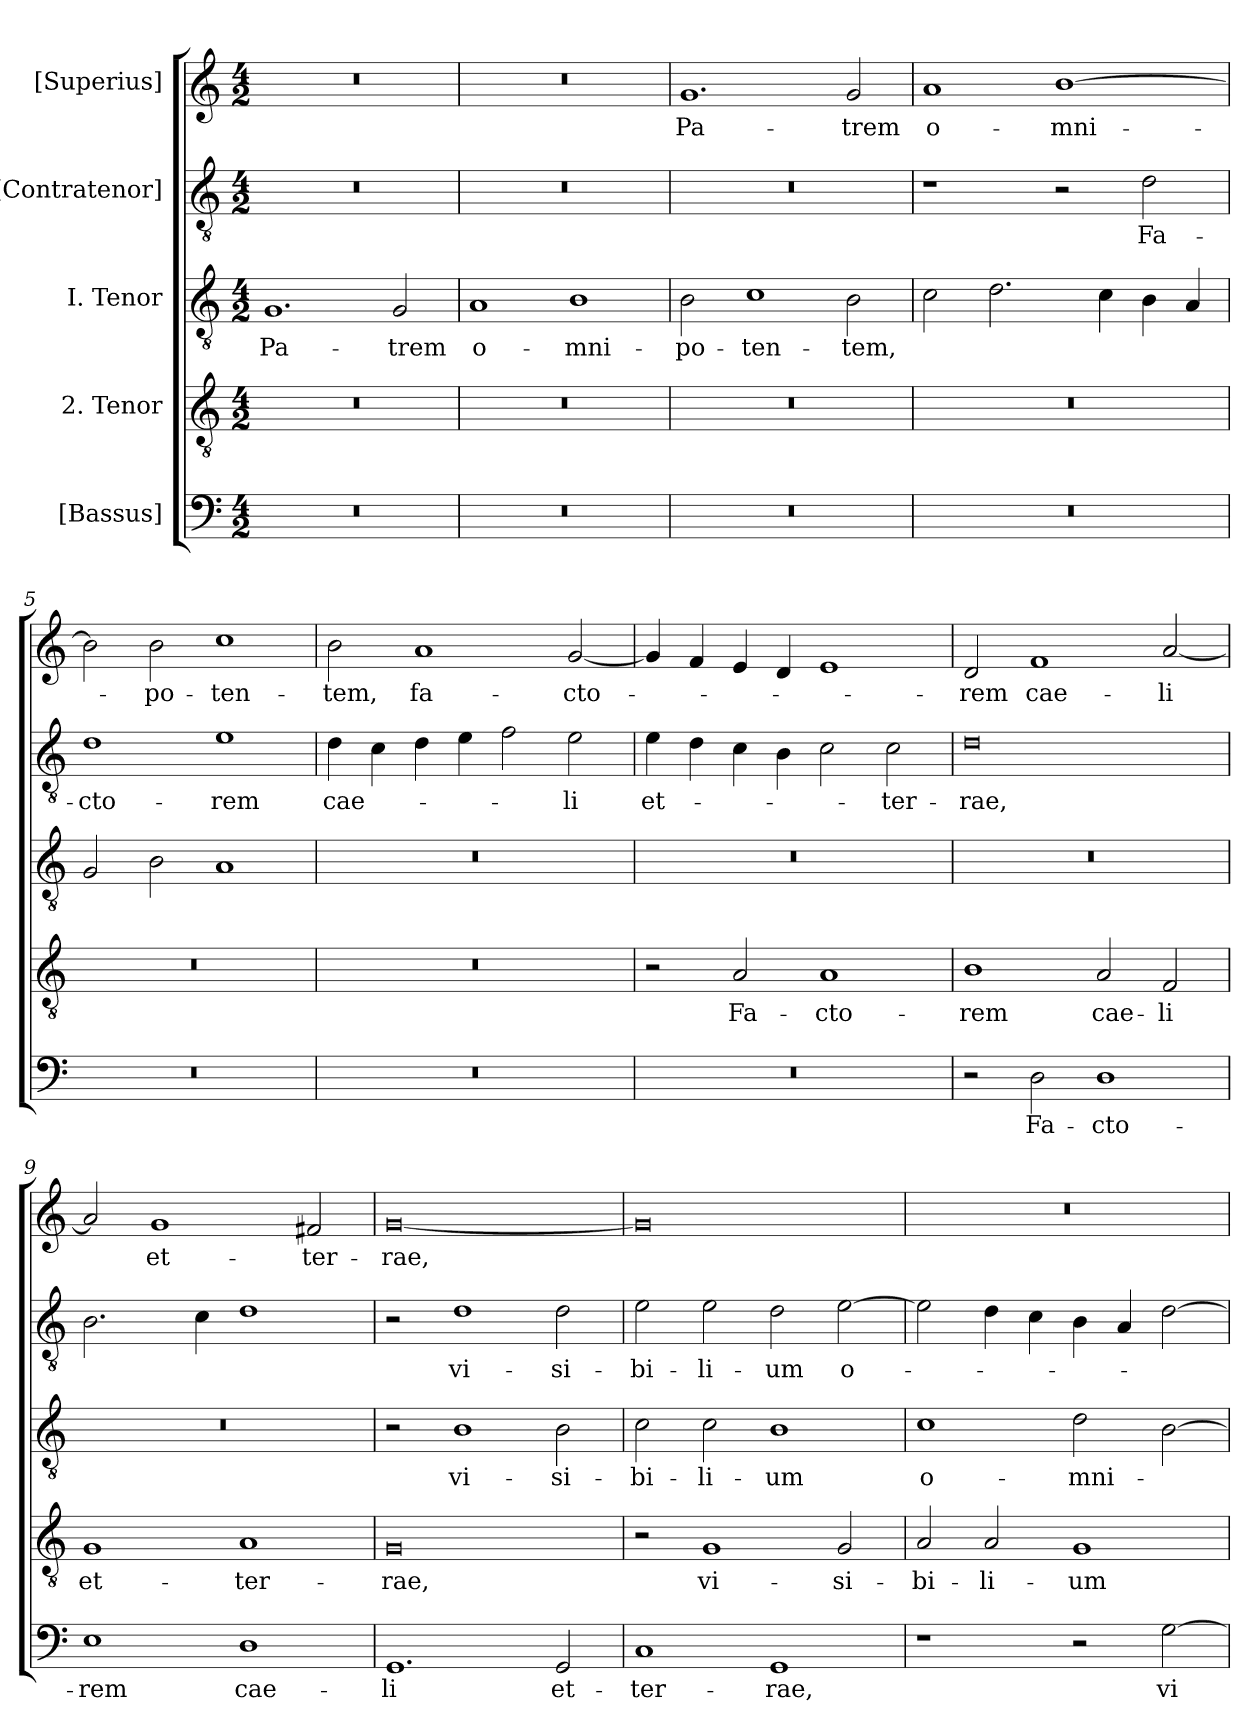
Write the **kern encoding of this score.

**kern	**text	**kern	**text	**kern	**text	**kern	**text	**kern	**text
*part5	*part5	*part4	*part4	*part3	*part3	*part2	*part2	*part1	*part1
*staff5	*staff5	*staff4	*staff4	*staff3	*staff3	*staff2	*staff2	*staff1	*staff1
*I"[Bassus]	*	*I"2. Tenor	*	*I"I. Tenor	*	*I"[Contratenor]	*	*I"[Superius]	*
*clefF4	*	*clefGv2	*	*clefGv2	*	*clefGv2	*	*clefG2	*
*k[]	*	*k[]	*	*k[]	*	*k[]	*	*k[]	*
*M4/2	*	*M4/2	*	*M4/2	*	*M4/2	*	*M4/2	*
=1	=1	=1	=1	=1	=1	=1	=1	=1	=1
0r	.	0r	.	1.G/	Pa-	0r	.	0r	.
.	.	.	.	2G/	-trem	.	.	.	.
=2	=2	=2	=2	=2	=2	=2	=2	=2	=2
0r	.	0r	.	1A/	o-	0r	.	0r	.
.	.	.	.	1B\	-mni-	.	.	.	.
=3	=3	=3	=3	=3	=3	=3	=3	=3	=3
0r	.	0r	.	2B\	-po-	0r	.	1.g/	Pa-
.	.	.	.	1c\	-ten-	.	.	.	.
.	.	.	.	2B\	-tem,	.	.	2g/	-trem
=4	=4	=4	=4	=4	=4	=4	=4	=4	=4
0r	.	0r	.	2c\	.	1r	.	1a/	o-
.	.	.	.	2.d\	.	.	.	.	.
.	.	.	.	.	.	2r	.	[1b\	-mni-
.	.	.	.	4c\	.	.	.	.	.
.	.	.	.	4B\	.	2d\	Fa-	.	.
.	.	.	.	4A/	.	.	.	.	.
=5	=5	=5	=5	=5	=5	=5	=5	=5	=5
0r	.	0r	.	2G/	.	1d\	-cto-	2b\]	.
.	.	.	.	2B\	.	.	.	2b\	-po-
.	.	.	.	1A/	.	1e\	-rem	1cc\	-ten-
=6	=6	=6	=6	=6	=6	=6	=6	=6	=6
0r	.	0r	.	0r	.	4d\	cae-	2b\	-tem,
.	.	.	.	.	.	4c\	.	.	.
.	.	.	.	.	.	4d\	.	1a/	fa-
.	.	.	.	.	.	4e\	.	.	.
.	.	.	.	.	.	2f\	.	.	.
.	.	.	.	.	.	2e\	-li	[2g/	-cto-
=7	=7	=7	=7	=7	=7	=7	=7	=7	=7
0r	.	2r	.	0r	.	4e\	et-	4g/]	.
.	.	.	.	.	.	4d\	.	4f/	.
.	.	2A/	Fa-	.	.	4c\	.	4e/	.
.	.	.	.	.	.	4B\	.	4d/	.
.	.	1A/	-cto-	.	.	2c\	.	1e/	.
.	.	.	.	.	.	2c\	ter-	.	.
=8	=8	=8	=8	=8	=8	=8	=8	=8	=8
2r	.	1B\	-rem	0r	.	0d\	-rae,	2d/	-rem
2D\	Fa-	.	.	.	.	.	.	1f/	cae-
1D\	-cto-	2A/	cae-	.	.	.	.	.	.
.	.	2F/	-li	.	.	.	.	[2a/	-li
=9	=9	=9	=9	=9	=9	=9	=9	=9	=9
1E\	-rem	1G/	et-	0r	.	2.B\	.	2a/]	.
.	.	.	.	.	.	.	.	1g/	et-
.	.	.	.	.	.	4c\	.	.	.
1D\	cae-	1A/	ter-	.	.	1d\	.	.	.
.	.	.	.	.	.	.	.	2f#X/	ter-
=10	=10	=10	=10	=10	=10	=10	=10	=10	=10
1.GG/	-li	0G/	-rae,	2r	.	2r	.	[0g/	-rae,
.	.	.	.	1B\	vi-	1d\	vi-	.	.
2GG/	et-	.	.	2B\	-si-	2d\	-si-	.	.
=11	=11	=11	=11	=11	=11	=11	=11	=11	=11
1C/	ter-	2r	.	2c\	-bi-	2e\	-bi-	0g/]	.
.	.	1G/	vi-	2c\	-li-	2e\	-li-	.	.
1GG/	-rae,	.	.	1B\	-um	2d\	-um	.	.
.	.	2G/	-si-	.	.	[2e\	o-	.	.
=12	=12	=12	=12	=12	=12	=12	=12	=12	=12
1r	.	2A/	-bi-	1c\	o-	2e\]	.	0r	.
.	.	2A/	-li-	.	.	4d\	.	.	.
.	.	.	.	.	.	4c\	.	.	.
2r	.	1G/	-um	2d\	-mni-	4B\	.	.	.
.	.	.	.	.	.	4A/	.	.	.
[2G\	vi-	.	.	[2B\	.	[2d\	.	.	.
=	=	=	=	=	=	=	=	=	=
*-	*-	*-	*-	*-	*-	*-	*-	*-	*-
